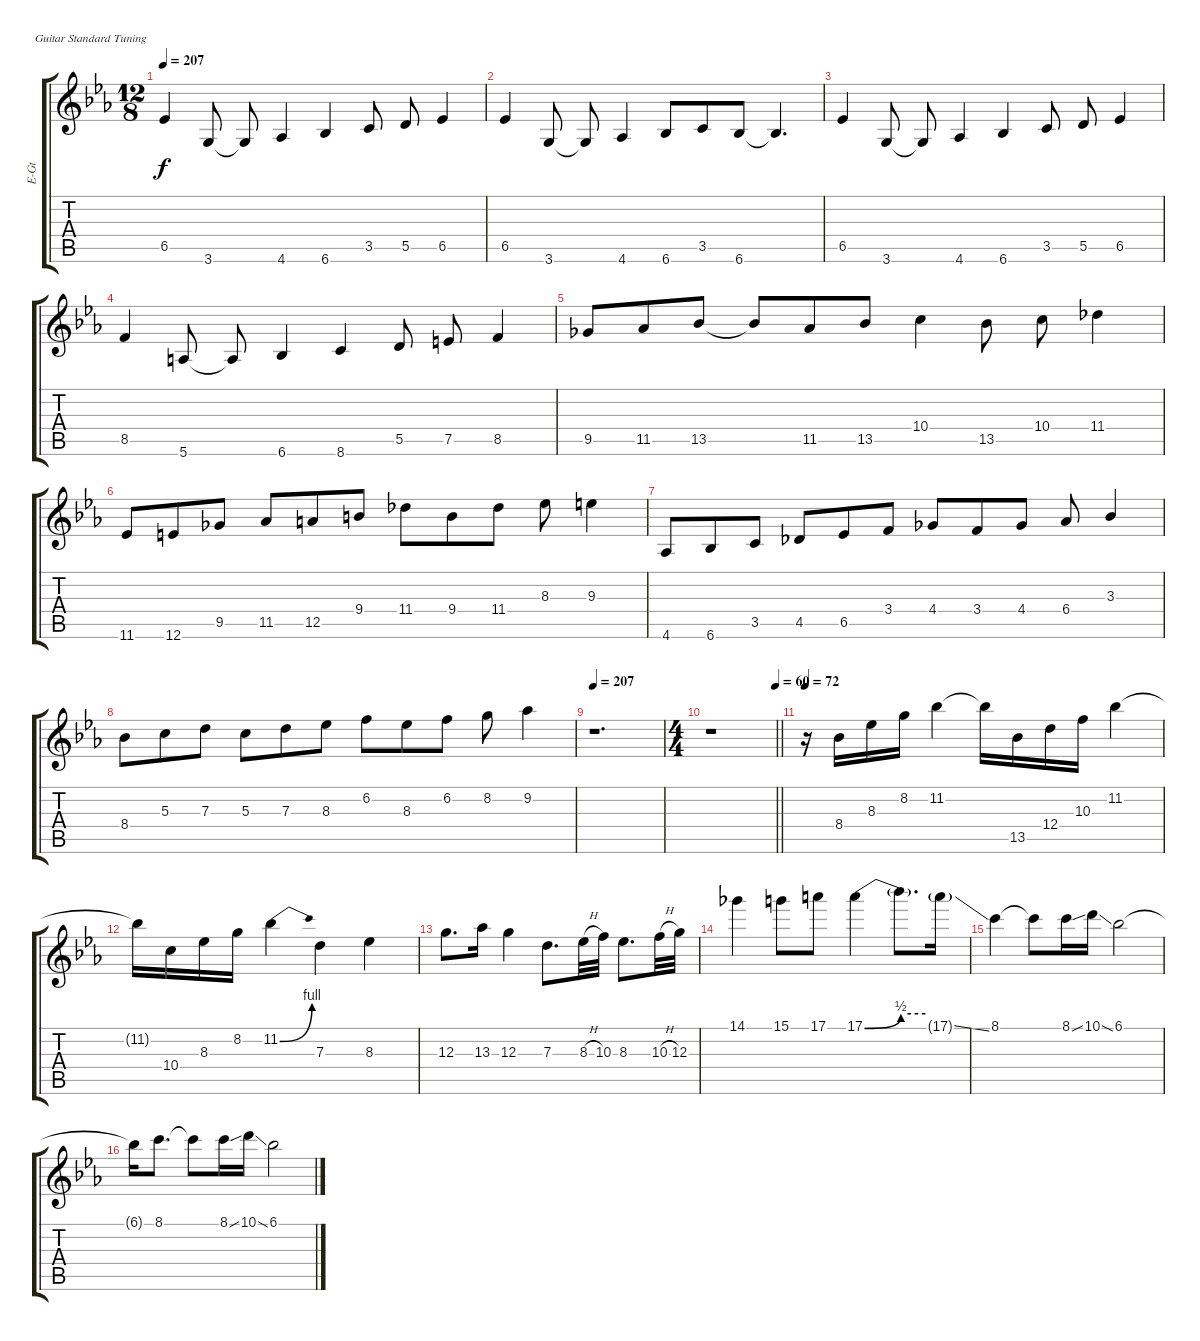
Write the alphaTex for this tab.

\bracketExtendMode groupsimilarinstruments
\otherSystemsTrackNameOrientation horizontal
\track ("Gtr 1" "E-Gt") {mute instrument distortionguitar}
\staff {score tabs}
\tuning (E4 B3 G3 D3 A2 E2)
\ts (12 8)
\tempo 207
\clef g2
\ks eb
6.5{acc b}.4{dy f beam Up} 3.6{acc forcenatural}.8{beam Up} 3.6{t acc forcenatural}.8{beam Up} 4.6{acc b}.4{beam Up} 6.6{acc b}.4{beam Up} 3.5{acc forcenatural}.8{beam Up} 5.5{acc forcenatural}.8{beam Up} 6.5{acc b}.4{beam Up} |
6.5{acc b}.4{beam Up} 3.6{acc forcenatural}.8{beam Up} 3.6{t acc forcenatural}.8{beam Up} 4.6{acc b}.4{beam Up} 6.6{acc b}.8{beam Up} 3.5{acc forcenatural}.8{beam Up} 6.6{acc b}.8{beam Up} 6.6{t acc b}.4{d beam Up} |
6.5{acc b}.4{beam Up} 3.6{acc forcenatural}.8{beam Up} 3.6{t acc forcenatural}.8{beam Up} 4.6{acc b}.4{beam Up} 6.6{acc b}.4{beam Up} 3.5{acc forcenatural}.8{beam Up} 5.5{acc forcenatural}.8{beam Up} 6.5{acc b}.4{beam Up} |
8.5{acc forcenatural}.4{beam Up} 5.6{acc forcenatural}.8{beam Up} 5.6{t acc forcenatural}.8{beam Up} 6.6{acc b}.4{beam Up} 8.6{acc forcenatural}.4{beam Up} 5.5{acc forcenatural}.8{beam Up} 7.5{acc forcenatural}.8{beam Up} 8.5{acc forcenatural}.4{beam Up} |
9.5{acc b}.8{beam Up} 11.5{acc b}.8{beam Up} 13.5{acc b}.8{beam Up} 13.5{t acc b}.8{beam Up} 11.5{acc b}.8{beam Up} 13.5{acc b}.8{beam Up} 10.4{acc forcenatural}.4{beam Down} 13.5{acc b}.8{beam Down} 10.4{acc forcenatural}.8{beam Down} 11.4{acc b}.4{beam Down} |
11.6{acc b}.8{beam Up} 12.6{acc forcenatural}.8{beam Up} 9.5{acc b}.8{beam Up} 11.5{acc b}.8{beam Up} 12.5{acc forcenatural}.8{beam Up} 9.4{acc forcenatural}.8{beam Up} 11.4{acc b}.8{beam Down} 9.4{acc forcenatural}.8{beam Down} 11.4{acc b}.8{beam Down} 8.3{acc b}.8{beam Down} 9.3{acc forcenatural}.4{beam Down} |
4.6{acc b}.8{beam Up} 6.6{acc b}.8{beam Up} 3.5{acc forcenatural}.8{beam Up} 4.5{acc b}.8{beam Up} 6.5{acc b}.8{beam Up} 3.4{acc forcenatural}.8{beam Up} 4.4{acc b}.8{beam Up} 3.4{acc forcenatural}.8{beam Up} 4.4{acc b}.8{beam Up} 6.4{acc b}.8{beam Up} 3.3{acc b}.4{beam Up} |
8.4{acc b}.8{beam Down} 5.3{acc forcenatural}.8{beam Down} 7.3{acc forcenatural}.8{beam Down} 5.3{acc forcenatural}.8{beam Down} 7.3{acc forcenatural}.8{beam Down} 8.3{acc b}.8{beam Down} 6.2{acc forcenatural}.8{beam Down} 8.3{acc b}.8{beam Down} 6.2{acc forcenatural}.8{beam Down} 8.2{acc forcenatural}.8{beam Down} 9.2{acc b}.4{beam Down} |
\tempo 207
r.1{d beam Down} |
\ts (4 4)
\tempo (60 1)
\barLineRight lightlight
r.1{beam Down} |
\tempo 72
r.16{beam Down} 8.4{acc b}.16{beam Down} 8.3{acc b}.16{beam Down} 8.2{acc forcenatural}.16{beam Down} 11.2{acc b}.4{beam Down} 11.2{t acc b}.16{beam Down} 13.5{acc b}.16{beam Down} 12.4{acc forcenatural}.16{beam Down} 10.3{acc forcenatural}.16{beam Down} 11.2{acc b}.4{beam Down} |
11.2{t acc b}.16{beam Down} 10.4{acc forcenatural}.16{beam Down} 8.3{acc b}.16{beam Down} 8.2{acc forcenatural}.16{beam Down} 11.2{be (bend 0 0 60 4) acc b}.4{beam Down} 7.3{acc forcenatural}.4{beam Down} 8.3{acc b}.4{beam Down} |
12.3{acc forcenatural}.8{d beam Down} 13.3{acc b}.16{beam Down} 12.3{acc forcenatural}.4{beam Down} 7.3{acc forcenatural}.8{d beam Down} 8.3{h acc b}.32{beam Down} 10.3{acc forcenatural}.32{beam Down} 8.3{acc b}.8{d beam Down} 10.3{h acc forcenatural}.32{beam Down} 12.3{acc forcenatural}.32{beam Down} |
14.1{acc b}.4{beam Down} 15.1{acc forcenatural}.8{beam Down} 17.1{acc forcenatural}.8{beam Down} 17.1{be (bend 0 0 60 2) acc forcenatural}.4{beam Down} 17.1{be (hold 0 2 60 2) t}.8{d beam Down} 17.1{ss g acc forcenatural}.16{beam Down} |
8.1{acc forcenatural}.4{beam Down} 8.1{t acc forcenatural}.8{beam Down} 8.1{ss acc forcenatural}.16{beam Down} 10.1{ss acc forcenatural}.16{beam Down} 6.1{acc b}.2{beam Down} |
6.1{t acc b}.16{beam Down} 8.1{acc forcenatural}.8{d beam Down} 8.1{t acc forcenatural}.8{beam Down} 8.1{ss acc forcenatural}.16{beam Down} 10.1{ss acc forcenatural}.16{beam Down} 6.1{acc b}.2{beam Down}
